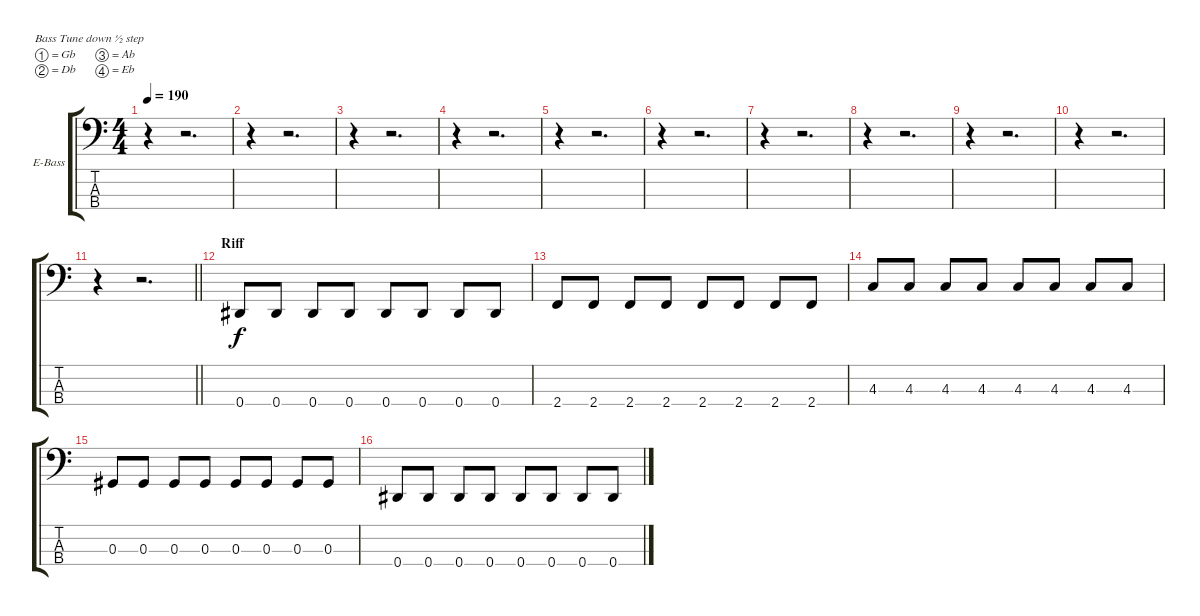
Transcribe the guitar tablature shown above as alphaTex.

\bracketExtendMode groupsimilarinstruments
\firstSystemTrackNameOrientation horizontal
\otherSystemsTrackNameOrientation horizontal
\track ("Bass" "E-Bass") {instrument electricbasspick}
\staff {score tabs}
\tuning (Gb2 Db2 Ab1 Eb1)
\ts (4 4)
\tempo 190
\clef f4
\ks c
r.4{dy f} r.2{d} |
r.4 r.2{d} |
r.4 r.2{d} |
r.4 r.2{d} |
r.4 r.2{d} |
r.4 r.2{d} |
r.4 r.2{d} |
r.4 r.2{d} |
r.4 r.2{d} |
r.4 r.2{d} |
\barLineRight lightlight
r.4 r.2{d} |
\section ("" "Riff")
0.4.8 0.4.8 0.4.8 0.4.8 0.4.8 0.4.8 0.4.8 0.4.8 |
2.4.8 2.4.8 2.4.8 2.4.8 2.4.8 2.4.8 2.4.8 2.4.8 |
4.3.8 4.3.8 4.3.8 4.3.8 4.3.8 4.3.8 4.3.8 4.3.8 |
0.3.8 0.3.8 0.3.8 0.3.8 0.3.8 0.3.8 0.3.8 0.3.8 |
0.4.8 0.4.8 0.4.8 0.4.8 0.4.8 0.4.8 0.4.8 0.4.8
